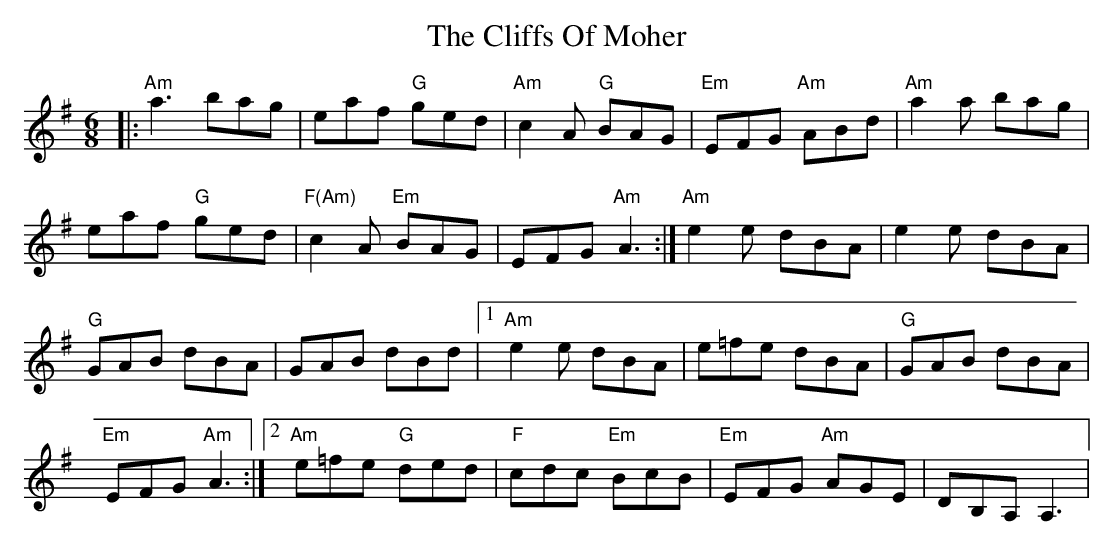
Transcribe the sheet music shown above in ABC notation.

X:1
T: The Cliffs Of Moher
M: 6/8
L: 1/8
K: Ador
|:"Am"a3 bag| eaf "G"ged| "Am"c2A "G"BAG| "Em"EFG "Am"ABd|"Am"a2a bag|
 eaf "G"ged|"F(Am)"c2A "Em"BAG| EFG "Am"A3:|"Am"e2e dBA| e2e dBA|
 "G"GAB dBA| GAB dBd|1"Am"e2e dBA| e=fe dBA| "G"GAB dBA|
 "Em"EFG "Am"A3:|2"Am"e=fe "G"ded| "F"cdc "Em"BcB| "Em"EFG "Am"AGE| DB,A, A,3|
